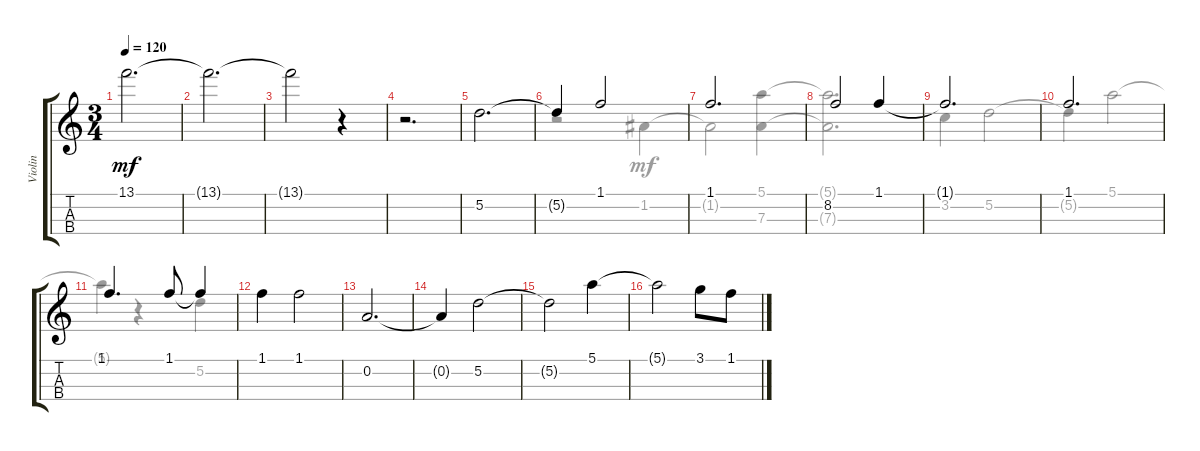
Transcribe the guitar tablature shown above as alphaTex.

\track ("Violin" "Violin") {instrument synthstrings1}
\staff {score tabs}
\tuning (E5 A4 D4 G3) {hide}
\voice
\ts (3 4)
\tempo 120
\clef g2
\ks aminor
13.1{t}.2{d dy mf} |
13.1{t}.2{d} |
13.1{t}.2 r.4 |
r.2{d} |
5.2.2{d} |
5.2{t}.4 1.1.2 |
1.1.2{d} |
8.2.2 1.1.4 |
1.1{t}.2{d} |
1.1.2{d} |
1.1.4{d} 1.1.8 1.1{t}.4 |
1.1.4 1.1.2 |
0.2.2{d} |
0.2{t}.4 5.2.2 |
5.2{t}.2 5.1.4 |
5.1{t}.2 3.1.8 1.1.8
\voice
\clef g2
\ottava regular
\simile none
\ks aminor
|
|
|
|
|
r.2 1.2.4 |
1.2{t}.2 (5.1 7.3).4 |
(5.1{t} 7.3{t}).2{d} |
3.2.4 5.2.2 |
5.2{t}.4 5.1.2 |
5.1{t}.4 r.4 5.2.4 |
|
|
|
|
